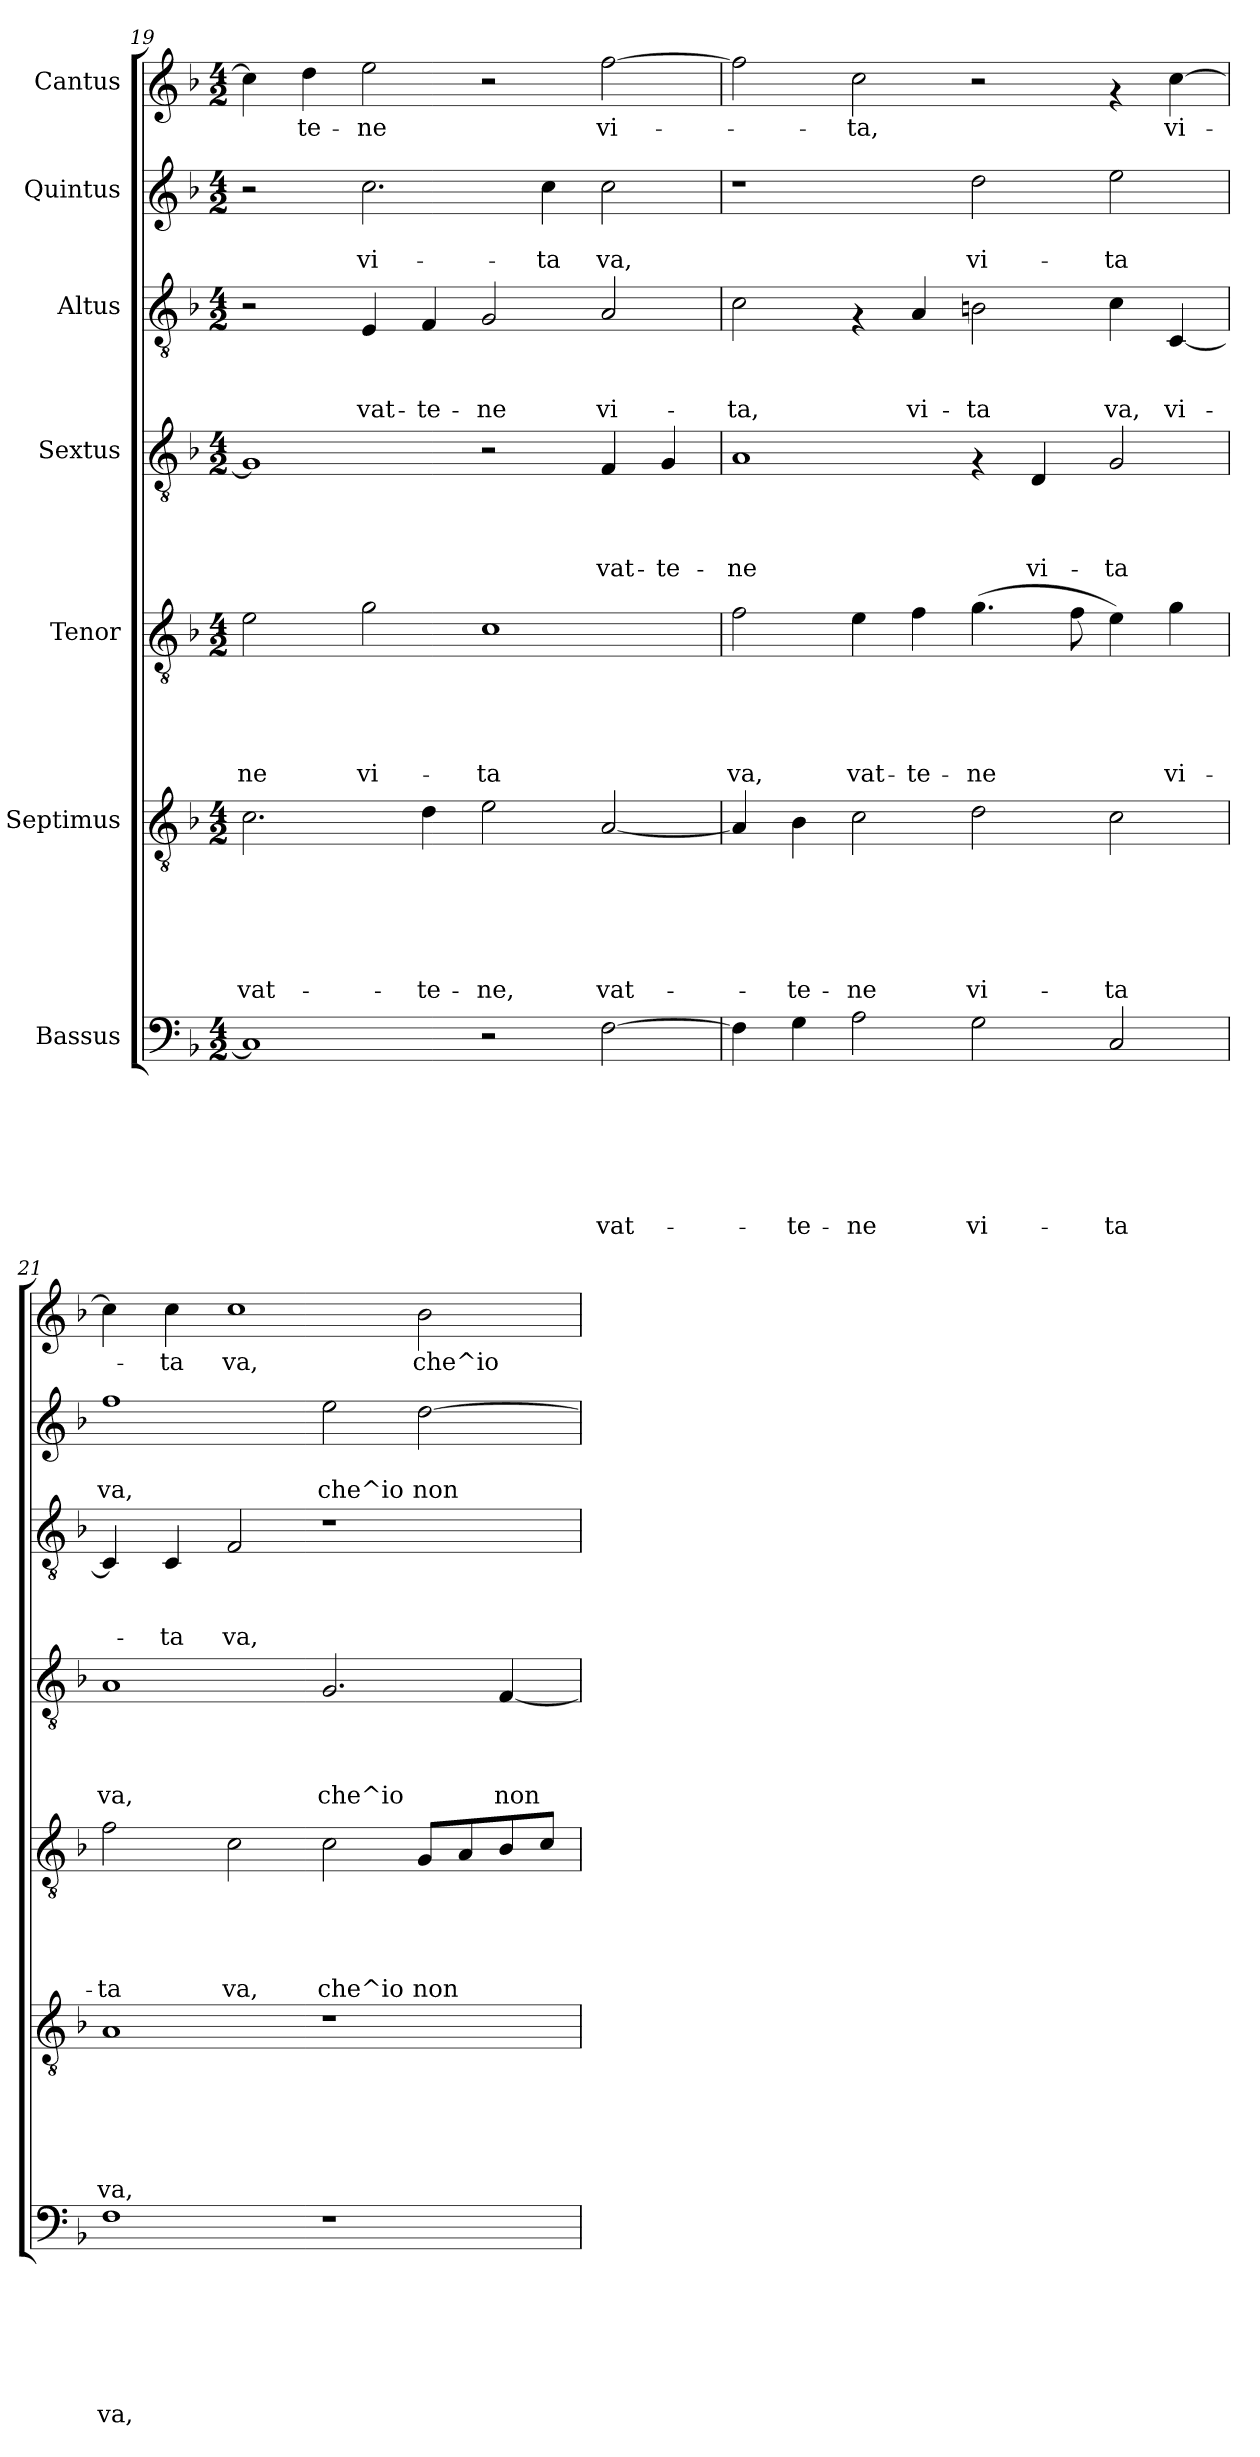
**kern	**text	**text	**text	**text	**text	**text	**text	**kern	**text	**text	**text	**text	**text	**text	**kern	**text	**text	**text	**text	**text	**kern	**text	**text	**text	**text	**kern	**text	**text	**text	**kern	**text	**text	**kern	**text
*part7	*part7	*part7	*part7	*part7	*part7	*part7	*part7	*part6	*part6	*part6	*part6	*part6	*part6	*part6	*part5	*part5	*part5	*part5	*part5	*part5	*part4	*part4	*part4	*part4	*part4	*part3	*part3	*part3	*part3	*part2	*part2	*part2	*part1	*part1
*staff7	*staff7	*staff7	*staff7	*staff7	*staff7	*staff7	*staff7	*staff6	*staff6	*staff6	*staff6	*staff6	*staff6	*staff6	*staff5	*staff5	*staff5	*staff5	*staff5	*staff5	*staff4	*staff4	*staff4	*staff4	*staff4	*staff3	*staff3	*staff3	*staff3	*staff2	*staff2	*staff2	*staff1	*staff1
*I"Bassus	*	*	*	*	*	*	*	*I"Septimus	*	*	*	*	*	*	*I"Tenor	*	*	*	*	*	*I"Sextus	*	*	*	*	*I"Altus	*	*	*	*I"Quintus	*	*	*I"Cantus	*
*clefF4	*	*	*	*	*	*	*	*clefGv2	*	*	*	*	*	*	*clefGv2	*	*	*	*	*	*clefGv2	*	*	*	*	*clefGv2	*	*	*	*clefG2	*	*	*clefG2	*
*k[b-]	*	*	*	*	*	*	*	*k[b-]	*	*	*	*	*	*	*k[b-]	*	*	*	*	*	*k[b-]	*	*	*	*	*k[b-]	*	*	*	*k[b-]	*	*	*k[b-]	*
*F:	*	*	*	*	*	*	*	*F:	*	*	*	*	*	*	*F:	*	*	*	*	*	*F:	*	*	*	*	*F:	*	*	*	*F:	*	*	*F:	*
*M4/2	*	*	*	*	*	*	*	*M4/2	*	*	*	*	*	*	*M4/2	*	*	*	*	*	*M4/2	*	*	*	*	*M4/2	*	*	*	*M4/2	*	*	*M4/2	*
=19	=19	=19	=19	=19	=19	=19	=19	=19	=19	=19	=19	=19	=19	=19	=19	=19	=19	=19	=19	=19	=19	=19	=19	=19	=19	=19	=19	=19	=19	=19	=19	=19	=19	=19
!	!	!	!	!	!	!	!	!	!	!	!	!	!	!LO:LY:b	!	!	!	!	!	!LO:LY:b	!	!	!	!	!	!	!	!	!	!	!	!	!	!
1C]	.	.	.	.	.	.	.	2.c\	.	.	.	.	.	vat-	2e\	.	.	.	.	-ne	1G]	.	.	.	.	2r	.	.	.	2r	.	.	4cc\]	.
!	!	!	!	!	!	!	!	!	!	!	!	!	!	!	!	!	!	!	!	!	!	!	!	!	!	!	!	!	!	!	!	!	!	!LO:LY:b
.	.	.	.	.	.	.	.	.	.	.	.	.	.	.	.	.	.	.	.	.	.	.	.	.	.	.	.	.	.	.	.	.	4dd\	-te-
!	!	!	!	!	!	!	!	!	!	!	!	!	!	!	!	!	!	!	!	!LO:LY:b	!	!	!	!	!	!	!	!	!LO:LY:b	!	!	!LO:LY:b	!	!LO:LY:b
.	.	.	.	.	.	.	.	.	.	.	.	.	.	.	2g\	.	.	.	.	vi-	.	.	.	.	.	4E/	.	.	vat-	2.cc\	.	vi-	2ee\	-ne
!	!	!	!	!	!	!	!	!	!	!	!	!	!	!LO:LY:b	!	!	!	!	!	!	!	!	!	!	!	!	!	!	!LO:LY:b	!	!	!	!	!
.	.	.	.	.	.	.	.	4d\	.	.	.	.	.	-te-	.	.	.	.	.	.	.	.	.	.	.	4F/	.	.	-te-	.	.	.	.	.
!	!	!	!	!	!	!	!	!	!	!	!	!	!	!LO:LY:b	!	!	!	!	!	!LO:LY:b	!	!	!	!	!	!	!	!	!LO:LY:b	!	!	!	!	!
2r	.	.	.	.	.	.	.	2e\	.	.	.	.	.	-ne,	1c	.	.	.	.	-ta	2r	.	.	.	.	2G/	.	.	-ne	.	.	.	2r	.
!	!	!	!	!	!	!	!	!	!	!	!	!	!	!	!	!	!	!	!	!	!	!	!	!	!	!	!	!	!	!	!	!LO:LY:b	!	!
.	.	.	.	.	.	.	.	.	.	.	.	.	.	.	.	.	.	.	.	.	.	.	.	.	.	.	.	.	.	4cc\	.	-ta	.	.
!	!	!	!	!	!	!	!LO:LY:b	!	!	!	!	!	!	!LO:LY:b	!	!	!	!	!	!	!	!	!	!	!LO:LY:b	!	!	!	!LO:LY:b	!	!	!LO:LY:b	!	!LO:LY:b
[<2F\	.	.	.	.	.	.	vat-	[<2A/	.	.	.	.	.	vat-	.	.	.	.	.	.	4F/	.	.	.	vat-	2A/	.	.	vi-	2cc\	.	va,	[<2ff\	vi-
!	!	!	!	!	!	!	!	!	!	!	!	!	!	!	!	!	!	!	!	!	!	!	!	!	!LO:LY:b	!	!	!	!	!	!	!	!	!
.	.	.	.	.	.	.	.	.	.	.	.	.	.	.	.	.	.	.	.	.	4G/	.	.	.	-te-	.	.	.	.	.	.	.	.	.
!!LO:PB:g=z
=20	=20	=20	=20	=20	=20	=20	=20	=20	=20	=20	=20	=20	=20	=20	=20	=20	=20	=20	=20	=20	=20	=20	=20	=20	=20	=20	=20	=20	=20	=20	=20	=20	=20	=20
!	!	!	!	!	!	!	!	!	!	!	!	!	!	!	!	!	!	!	!	!LO:LY:b	!	!	!	!	!LO:LY:b	!	!	!	!LO:LY:b	!	!	!	!	!
4F\]	.	.	.	.	.	.	.	4A/]	.	.	.	.	.	.	2f\	.	.	.	.	va,	1A	.	.	.	-ne	2c\	.	.	-ta,	1r	.	.	2ff\]	.
!	!	!	!	!	!	!	!LO:LY:b	!	!	!	!	!	!	!LO:LY:b	!	!	!	!	!	!	!	!	!	!	!	!	!	!	!	!	!	!	!	!
4G\	.	.	.	.	.	.	-te-	4B-\	.	.	.	.	.	-te-	.	.	.	.	.	.	.	.	.	.	.	.	.	.	.	.	.	.	.	.
!	!	!	!	!	!	!	!LO:LY:b	!	!	!	!	!	!	!LO:LY:b	!	!	!	!	!	!LO:LY:b	!	!	!	!	!	!	!	!	!	!	!	!	!	!LO:LY:b
2A\	.	.	.	.	.	.	-ne	2c\	.	.	.	.	.	-ne	4e\	.	.	.	.	vat-	.	.	.	.	.	4rF	.	.	.	.	.	.	2cc\	-ta,
!	!	!	!	!	!	!	!	!	!	!	!	!	!	!	!	!	!	!	!	!LO:LY:b	!	!	!	!	!	!	!	!	!LO:LY:b	!	!	!	!	!
.	.	.	.	.	.	.	.	.	.	.	.	.	.	.	4f\	.	.	.	.	-te-	.	.	.	.	.	4A/	.	.	vi-	.	.	.	.	.
!	!	!	!	!	!	!	!LO:LY:b	!	!	!	!	!	!	!LO:LY:b	!	!	!	!	!	!LO:LY:b	!	!	!	!	!	!	!	!	!LO:LY:b	!	!	!LO:LY:b	!	!
2G\	.	.	.	.	.	.	vi-	2d\	.	.	.	.	.	vi-	(>4.g\	.	.	.	.	-ne	4rF	.	.	.	.	2Bn\	.	.	-ta	2dd\	.	vi-	2r	.
!	!	!	!	!	!	!	!	!	!	!	!	!	!	!	!	!	!	!	!	!	!	!	!	!	!LO:LY:b	!	!	!	!	!	!	!	!	!
.	.	.	.	.	.	.	.	.	.	.	.	.	.	.	.	.	.	.	.	.	4D/	.	.	.	vi-	.	.	.	.	.	.	.	.	.
.	.	.	.	.	.	.	.	.	.	.	.	.	.	.	8f\	.	.	.	.	.	.	.	.	.	.	.	.	.	.	.	.	.	.	.
!	!	!	!	!	!	!	!LO:LY:b	!	!	!	!	!	!	!LO:LY:b	!	!	!	!	!	!	!	!	!	!	!LO:LY:b	!	!	!	!LO:LY:b	!	!	!LO:LY:b	!	!
2C/	.	.	.	.	.	.	-ta	2c\	.	.	.	.	.	-ta	4e\)	.	.	.	.	.	2G/	.	.	.	-ta	4c\	.	.	va,	2ee\	.	-ta	4rf	.
!	!	!	!	!	!	!	!	!	!	!	!	!	!	!	!	!	!	!	!	!LO:LY:b	!	!	!	!	!	!	!	!	!LO:LY:b	!	!	!	!	!LO:LY:b
.	.	.	.	.	.	.	.	.	.	.	.	.	.	.	4g\	.	.	.	.	vi-	.	.	.	.	.	[<4C/	.	.	vi-	.	.	.	[>4cc\	vi-
=21	=21	=21	=21	=21	=21	=21	=21	=21	=21	=21	=21	=21	=21	=21	=21	=21	=21	=21	=21	=21	=21	=21	=21	=21	=21	=21	=21	=21	=21	=21	=21	=21	=21	=21
!	!	!	!	!	!	!	!LO:LY:b	!	!	!	!	!	!	!LO:LY:b	!	!	!	!	!	!LO:LY:b	!	!	!	!	!LO:LY:b	!	!	!	!	!	!	!LO:LY:b	!	!
1F	.	.	.	.	.	.	va,	1A	.	.	.	.	.	va,	2f\	.	.	.	.	-ta	1A	.	.	.	va,	4C/]	.	.	.	1ff	.	va,	4cc\]	.
!	!	!	!	!	!	!	!	!	!	!	!	!	!	!	!	!	!	!	!	!	!	!	!	!	!	!	!	!	!LO:LY:b	!	!	!	!	!LO:LY:b
.	.	.	.	.	.	.	.	.	.	.	.	.	.	.	.	.	.	.	.	.	.	.	.	.	.	4C/	.	.	-ta	.	.	.	4cc\	-ta
!	!	!	!	!	!	!	!	!	!	!	!	!	!	!	!	!	!	!	!	!LO:LY:b	!	!	!	!	!	!	!	!	!LO:LY:b	!	!	!	!	!LO:LY:b
.	.	.	.	.	.	.	.	.	.	.	.	.	.	.	2c\	.	.	.	.	va,	.	.	.	.	.	2F/	.	.	va,	.	.	.	1cc	va,
!	!	!	!	!	!	!	!	!	!	!	!	!	!	!	!	!	!	!	!	!LO:LY:b	!	!	!	!	!LO:LY:b	!	!	!	!	!	!	!LO:LY:b	!	!
1r	.	.	.	.	.	.	.	1r	.	.	.	.	.	.	2c\	.	.	.	.	che^io	2.G/	.	.	.	che^io	1r	.	.	.	2ee\	.	che^io	.	.
!	!	!	!	!	!	!	!	!	!	!	!	!	!	!	!	!	!	!	!	!LO:LY:b	!	!	!	!	!	!	!	!	!	!	!	!LO:LY:b	!	!LO:LY:b
.	.	.	.	.	.	.	.	.	.	.	.	.	.	.	8G/L	.	.	.	.	non	.	.	.	.	.	.	.	.	.	[>2dd\	.	non	2b-\	che^io
.	.	.	.	.	.	.	.	.	.	.	.	.	.	.	8A/	.	.	.	.	.	.	.	.	.	.	.	.	.	.	.	.	.	.	.
!	!	!	!	!	!	!	!	!	!	!	!	!	!	!	!	!	!	!	!	!	!	!	!	!	!LO:LY:b	!	!	!	!	!	!	!	!	!
.	.	.	.	.	.	.	.	.	.	.	.	.	.	.	8B-/	.	.	.	.	.	[<4F/	.	.	.	non	.	.	.	.	.	.	.	.	.
.	.	.	.	.	.	.	.	.	.	.	.	.	.	.	8c/J	.	.	.	.	.	.	.	.	.	.	.	.	.	.	.	.	.	.	.
=	=	=	=	=	=	=	=	=	=	=	=	=	=	=	=	=	=	=	=	=	=	=	=	=	=	=	=	=	=	=	=	=	=	=
*-	*-	*-	*-	*-	*-	*-	*-	*-	*-	*-	*-	*-	*-	*-	*-	*-	*-	*-	*-	*-	*-	*-	*-	*-	*-	*-	*-	*-	*-	*-	*-	*-	*-	*-
